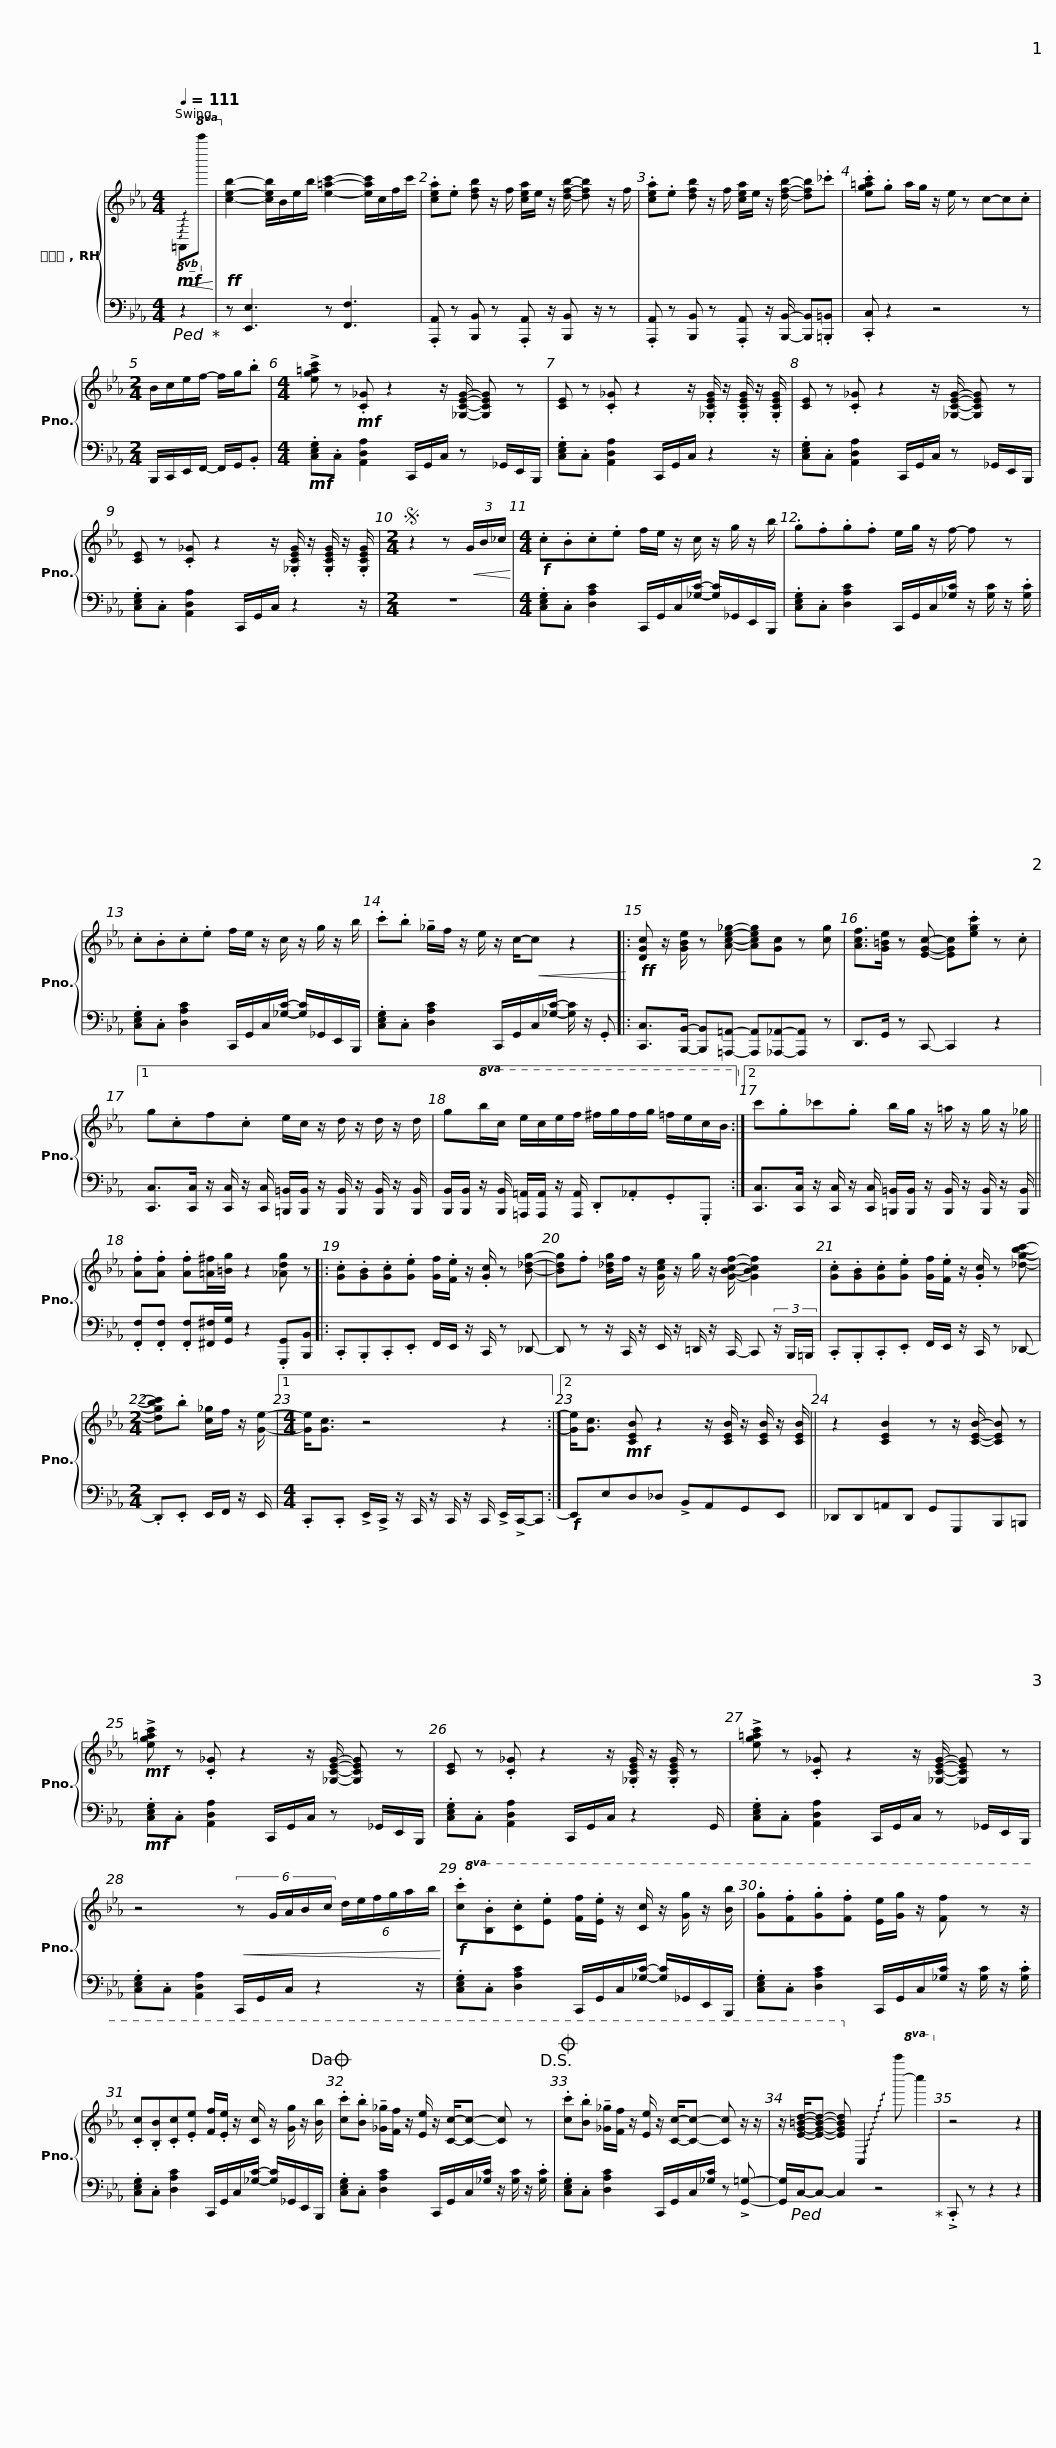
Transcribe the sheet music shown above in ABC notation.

X:1
%%score { 1 | 2 }
L:1/8
Q:1/4=111
M:4/4
I:linebreak $
K:Eb
V:1 treble
V:2 bass
V:1
!mf!!8vb(!!<(! !~(!=A,,!8vb)!!8va(!!~)!c''!<)!!8va)! |!ff! [ceb]2- [ceb]/B/e/b/ [e=ac']2- [eac']/c/f/c'/ | .[cea].e [dfb] z/ f/ [cea]/e/ z/ [dfb]/- [dfb] z/ f/ | .[cea].e [dfb] z/ f/ [cea]/e/ z/ [dfb]/- [dfb]._c' | .[eg=ac'].g a/g/ z/ e/ z c-c.c |$ %5
[M:2/4] B/c/e/f/- f/g/.b |[M:4/4] !>![eg=ac'] z!mf! .[C_G] z2 z/ [_G,CEG]/- [G,CEG] z | [CE] z .[C_G] z2 z/ .[_G,CEG]/ z/ .[G,CEG]/ z/ .[G,CEG]/ |$ [CE] z .[C_G] z2 z/ [_G,CEG]/- [G,CEG] z | [CE] z .[C_G] z2 z/ .[_G,CEG]/ z/ .[G,CEG]/ z/ .[G,CEG]/ | %10
[M:2/4]S z2 z!<(! (3G/B/_c/!<)! |$[M:4/4]!f! .c.B.c.e f/e/ z/ c/ z/ g/ z/ b/ | .g.f.g.f e/g/ z/ f/- f z | .c.B.c.e f/e/ z/ c/ z/ g/ z/ b/ |$ .c'.b !tenuto!_g/f/ z/ e/ z/ c/-!<(!c z2!<)! |: %15
!ff! [DGc] z/ [GBe]/ z [Ace_g]- [Aceg][Gc] z [cg] | [Acf]>[G=Be] z [EGc]- [EGc].[egc'] z .c |1$ g.cf.c e/c/ z/ d/ z/ d/ z/ d/ | g!8va(!b/c'/ e'/c'/e'/f'/ ^f'/g'/f'/g'/ =f'/e'/c'/b/!8va)! :|2$ c'.g_c'.g b/g/ z/ =a/ z/ g/ z/ _g/ || %20
 .[Af].[Af] .[Af][=A^f]/[=Bg]/ z2 [_Adg] z |: .[Gc].[GB].[Gc].[Ge] [Gf]/.[Fe]/ z/ .[Gc]/ z [B_dg]- |$ [Bdg].f [B_dg]/f/ z/ [Gce]/ z/ g/ z/ [GBcf]/- [GBcf]2 | .[Gc].[GB].[Gc].[Ge] [Gf]/.[Fe]/ z/ .[Gc]/ z [_dgbc']- |[M:2/4] [dgbc'].b [c_g]/f/ z/ [Ge]/- |1$ %25
[M:4/4] [Ge]<[Gc] z4 z2 :|2 [Ge]<[Gc]!mf! [CEB] z2 z/ [CEB]/ z/ [CEB]/ z/ [CEB]/ ||$ z2 [CEB]2 z z/ [CEB]/- [CEB] z |!mf! !>![eg=ac'] z .[C_G] z2 z/ [_G,CEG]/- [G,CEG] z | [CE] z .[C_G] z2 z/ .[_G,CEG]/ z/ .[G,CEG]/ z |$ %30
 !>![eg=ac'] z .[C_G] z2 z/ [_G,CEG]/- [G,CEG] z | z4!<(! (6:4:5z G/A/B/c/ (6:4:6d/e/f/g/a/b/!<)! |$!f!!8va(! .[cc'].[Bb].[cc'].[ee'] [ff']/.[ee']/ z/ [cc']/ z/ [gg']/ z/ [bb']/ | .[gg'].[ff'].[gg'].[ff'] [ee']/[gg']/ z/ [ff'] z z/ |$ .[cc'].[Bb].[cc'].[ee'] [ff']/.[ee']/ z/ [cc']/ z/ [gg']/ z/ [bb']/!dacoda! | %35
 .[c'c''].[bb'] !tenuto![_g_g']/[ff']/ z/ [ee']/ z/ [cc']/-[cc']- [cc'] z!D.S.! |$O .[c'c''].[bb'] !tenuto![_g_g']/[ff']/ z/ [ee']/ z/ [cc']/-[cc']- [cc'] z/ z/ | z/ [eg=bd']/-[egbd']- [egbd']!8va)! !~(!C2!8va(! !~)!c'''- c'''2!8va)! | z4 z2 |] %39
V:2
!ped! z2!ped-up! | z [E,,E,]3 z [F,,F,]3 | .[A,,,A,,] z [B,,,B,,] z .[A,,,A,,] z/ [B,,,B,,] z/ z | .[A,,,A,,] z [B,,,B,,] z .[A,,,A,,] z/ [B,,,B,,]/- [B,,,B,,].[=B,,,=B,,] | .[C,,C,] z2 z4 z |$ %5
[M:2/4] B,,,/C,,/E,,/F,,/- F,,/G,,/.B,, |[M:4/4]!mf! .[C,E,G,].C, [A,,D,A,]2 C,,/G,,/C,/ z _G,,/E,,/B,,,/ | .[C,E,G,].C, [A,,D,A,]2 C,,/G,,/C,/ z2 z/ |$ .[C,E,G,].C, [A,,D,A,]2 C,,/G,,/C,/ z _G,,/E,,/B,,,/ | .[C,E,G,].C, [A,,D,A,]2 C,,/G,,/C,/ z2 z/ | %10
[M:2/4] z4 |$[M:4/4] .[C,E,G,].C, [D,A,C]2 C,,/G,,/C,/[_G,C]/- [G,C]/_G,,/E,,/B,,,/ | .[C,E,G,].C, [D,A,C]2 C,,/G,,/C,/[_G,C]/ z/ [G,C]/ z/ .[G,C]/ | .[C,E,G,].C, [D,A,C]2 C,,/G,,/C,/[_G,C]/- [G,C]/_G,,/E,,/B,,,/ |$ .[C,E,G,].C, [D,A,C]2 C,,/G,,/C,/[_G,C]/- [G,C]/ z/ .G,, |: %15
 [C,,C,]>[B,,,B,,]- [B,,,B,,][=A,,,=A,,]- [A,,,A,,][_A,,,_A,,]-[A,,,A,,] z | D,,>G,, z C,,- C,,2 z2 |1$ [C,,C,]>[C,,C,] z/ [C,,C,]/ z/ [C,,C,]/ [=B,,,=B,,]/[B,,,B,,]/ z/ [B,,,B,,]/ z/ [B,,,B,,]/ z/ [B,,,B,,]/ | [B,,,B,,]/[B,,,B,,]/ z/ [B,,,B,,]/ [=A,,,=A,,]/[A,,,A,,]/ z/ [A,,,A,,]/ .D,,._A,,.G,,.G,,, :|2$ [C,,C,]>[C,,C,] z/ [C,,C,]/ z/ [C,,C,]/ [=B,,,=B,,]/[B,,,B,,]/ z/ [B,,,B,,]/ z/ [B,,,B,,]/ z/ [B,,,B,,]/ || %20
 .[F,,F,].[F,,F,] .[F,,F,][^F,,^F,]/[G,,G,]/ z2 .[G,,,G,,][B,,,B,,] |: .C,,.B,,,.C,,.E,, F,,/E,,/ z/ C,,/ z _D,,- |$ D,, z z/ C,,/ z/ E,,/ z/ =D,,/ z/ C,,/- C,, (3z/ B,,,/=B,,,/ | .C,,.B,,,.C,,.E,, F,,/E,,/ z/ C,,/ z _D,,- |[M:2/4] .D,,.E,, E,,/F,,/ z/ E,,/- |1$ %25
[M:4/4] .C,,.C,, !>!E,,/!>!C,,/ z/ C,,/ z/ C,,/ z/ C,,/ !>!E,,/!>!C,,/-C,, :|2!f! E,,E,D,_D, !>!B,,A,,G,,E,, ||$ _D,,D,,=A,,D,, G,,G,,,B,,,=B,,, |!mf! .[C,E,G,].C, [A,,D,A,]2 C,,/G,,/C,/ z _G,,/E,,/B,,,/ | .[C,E,G,].C, [A,,D,A,]2 C,,/G,,/C,/ z2 G,,/ |$ %30
 .[C,E,G,].C, [A,,D,A,]2 C,,/G,,/C,/ z _G,,/E,,/B,,,/ | .[C,E,G,].C, [A,,D,A,]2 C,,/G,,/C,/ z2 z/ |$ .[C,E,G,].C, [D,A,C]2 C,,/G,,/C,/[_G,C]/- [G,C]/_G,,/E,,/B,,,/ | .[C,E,G,].C, [D,A,C]2 C,,/G,,/C,/[_G,C]/ z/ [G,C]/ z/ .[G,C]/ |$ .[C,E,G,].C, [D,A,C]2 C,,/G,,/C,/[_G,C]/- [G,C]/_G,,/E,,/B,,,/ | %35
 .[C,E,G,].C, [D,A,C]2 C,,/G,,/C,/[_G,C]/ z/ [G,C]/ z/ .[G,C]/ |$ .[C,E,G,].C, [D,A,C]2 C,,/G,,/C,/[_G,C]/ z !>![G,,=G,]- | [G,,G,]/!ped!C,/-C,- C,2 z4!ped-up! | !>!.C,, z z2 z2 |] %39
